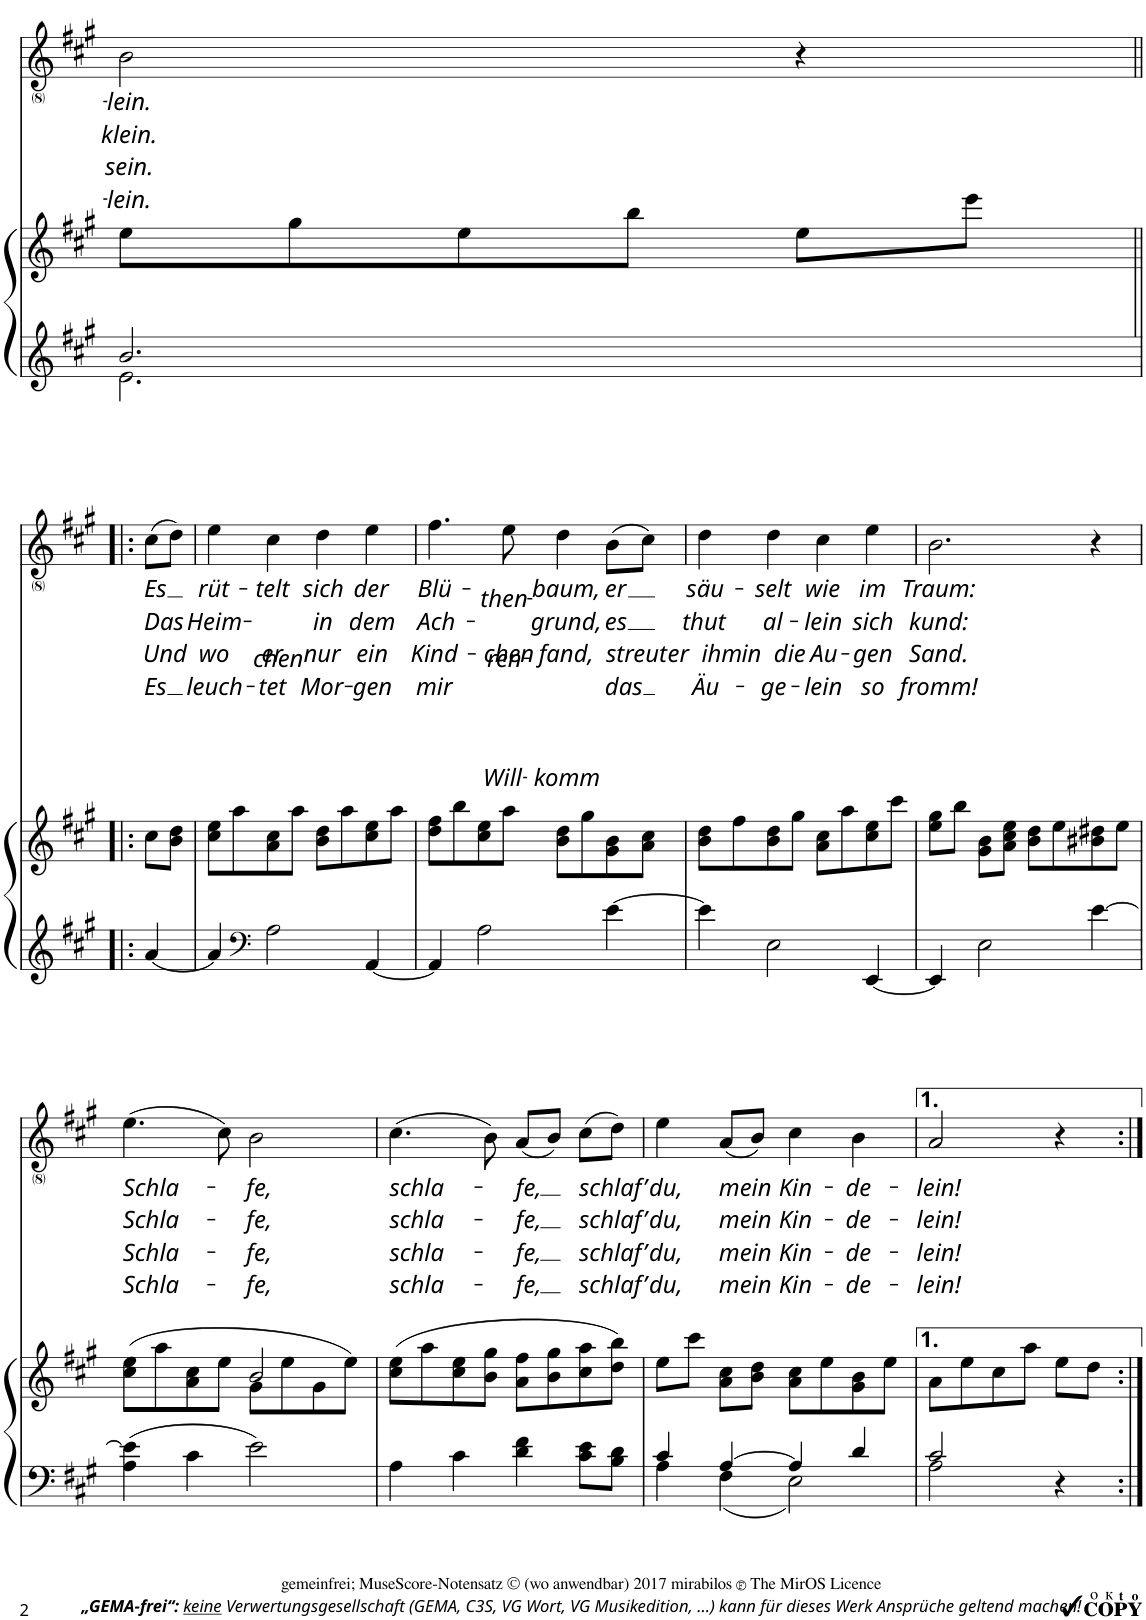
**kern	**kern	**kern	**text	**text	**text	**text
*part2	*part2	*part1	*part1	*part1	*part1	*part1
*staff3	*staff2	*staff1	*staff1	*staff1	*staff1	*staff1
*I"Clavier.	*	*I"Gesang.	*	*	*	*
!!LO:PB:g=z
*clefG2	*clefG2	*clefG2	*	*	*	*
*k[f#c#g#]	*k[f#c#g#]	*k[f#c#g#]	*	*	*	*
*M4/4	*M4/4	*M4/4	*	*	*	*
*met(c)	*met(c)	*met(c)	*	*	*	*
=9	=9	=9	=9	=9	=9	=9
*^	*	*	*	*	*	*
!	!	!	!	!LO:LY:b	!LO:LY:b	!LO:LY:b	!LO:LY:b
2.b/	2.e\	8ee\L	2b\	-lein.	klein.	sein.	-lein.
.	.	8gg#\	.	.	.	.	.
.	.	8ee\	.	.	.	.	.
.	.	8bb\J	.	.	.	.	.
.	.	8ee\L	4r	.	.	.	.
.	.	8eee\J	.	.	.	.	.
*v	*v	*	*	*	*	*	*
!!LO:LB:g=z
=10!|:	=10!|:	=10!|:	=10!|:	=10!|:	=10!|:	=10!|:
!	!	!	!LO:LY:b	!LO:LY:b	!LO:LY:b	!LO:LY:b
[4a/	8cc#\L	(8cc#\L	Es	Das	Und	Es
.	8b\ 8dd\J	8dd\J)	.	.	.	.
=11	=11	=11	=11	=11	=11	=11
!	!	!	!LO:LY:b	!LO:LY:b	!LO:LY:b	!LO:LY:b
4a/]	8cc#\ 8ee\L	4ee\	rüt-	Heim-	wo	leuch-
.	8aa\	.	.	.	.	.
*clefF4	*	*	*	*	*	*
!	!	!	!LO:LY:b	!LO:LY:b	!LO:LY:b	!LO:LY:b
2A\	8a\ 8cc#\	4cc#\	-telt	-chen	er	-tet
.	8aa\J	.	.	.	.	.
!	!	!	!LO:LY:b	!LO:LY:b	!LO:LY:b	!LO:LY:b
.	8b\ 8dd\L	4dd\	sich	in	nur	Mor-
.	8aa\	.	.	.	.	.
!	!	!	!LO:LY:b	!LO:LY:b	!LO:LY:b	!LO:LY:b
[4AA/	8cc#\ 8ee\	4ee\	der	dem	ein	-gen
.	8aa\J	.	.	.	.	.
=12	=12	=12	=12	=12	=12	=12
!	!	!	!LO:LY:b	!LO:LY:b	!LO:LY:b	!LO:LY:b
4AA/]	8dd\ 8ff#\L	4.ff#\	Blü-	Ach-	Kind-	mir
.	8bb\	.	.	.	.	.
2A\	8cc#\ 8ee\	.	.	.	.	.
!	!	!	!LO:LY:b	!LO:LY:b	!LO:LY:b	!LO:LY:b
.	8aa\J	8ee\	-then-	-ren-	-chen	Will-
!	!	!	!LO:LY:b	!LO:LY:b	!LO:LY:b	!LO:LY:b
.	8b\ 8dd\L	4dd\	-baum,	-grund,	fand,	-komm
.	8gg#\	.	.	.	.	.
!	!	!	!LO:LY:b	!LO:LY:b	!LO:LY:b	!LO:LY:b
[4e\	8g#\ 8b\	(8b\L	er	es	streut	das
.	8a\ 8cc#\J	8cc#\J)	.	.	.	.
=13	=13	=13	=13	=13	=13	=13
!	!	!	!LO:LY:b	!LO:LY:b	!LO:LY:b	!LO:LY:b
4e\]	8b\ 8dd\L	4dd\	säu-	thut	er ihm	Äu-
.	8ff#\	.	.	.	.	.
!	!	!	!LO:LY:b	!LO:LY:b	!LO:LY:b	!LO:LY:b
2E\	8b\ 8dd\	4dd\	-selt	al-	in die	-ge-
.	8gg#\J	.	.	.	.	.
!	!	!	!LO:LY:b	!LO:LY:b	!LO:LY:b	!LO:LY:b
.	8a\ 8cc#\L	4cc#\	wie	-lein	Au-	-lein
.	8aa\	.	.	.	.	.
!	!	!	!LO:LY:b	!LO:LY:b	!LO:LY:b	!LO:LY:b
[4EE/	8cc#\ 8ee\	4ee\	im	sich	-gen	so
.	8ccc#\J	.	.	.	.	.
=14	=14	=14	=14	=14	=14	=14
!	!	!	!LO:LY:b	!LO:LY:b	!LO:LY:b	!LO:LY:b
4EE/]	8ee\ 8gg#\L	2.b\	Traum:	kund:	Sand.	fromm!
.	8bb\J	.	.	.	.	.
2E\	8g#\ 8b\L	.	.	.	.	.
.	8a\ 8cc#\ 8ee\J	.	.	.	.	.
.	8b\ 8dd\L	.	.	.	.	.
.	8ee\	.	.	.	.	.
[4e\	8b#X\ 8dd#X\	4r	.	.	.	.
.	8ee\J	.	.	.	.	.
!!LO:LB:g=z
=15	=15	=15	=15	=15	=15	=15
*	*^	*	*	*	*	*
!	!	!	!	!LO:LY:b	!LO:LY:b	!LO:LY:b	!LO:LY:b
4A\ 4e\]	(8cc#\ 8ee\L	2ryy	(4.ee\	Schla-	Schla-	Schla-	Schla-
.	8aa\	.	.	.	.	.	.
4c#\	8a\ 8cc#\	.	.	.	.	.	.
.	8ee\J	.	8cc#\)	.	.	.	.
!	!	!	!	!LO:LY:b	!LO:LY:b	!LO:LY:b	!LO:LY:b
2e\	8g#\L	2b/	2b\	-fe,	-fe,	-fe,	-fe,
.	8ee\	.	.	.	.	.	.
.	8g#\	.	.	.	.	.	.
.	8ee\J)	.	.	.	.	.	.
*	*v	*v	*	*	*	*	*
=16	=16	=16	=16	=16	=16	=16
!	!	!	!LO:LY:b	!LO:LY:b	!LO:LY:b	!LO:LY:b
4A\	(8cc#\ 8ee\L	(4.cc#\	schla-	schla-	schla-	schla-
.	8aa\	.	.	.	.	.
4c#\	8cc#\ 8ee\	.	.	.	.	.
.	8b\ 8gg#\J	8b\)	.	.	.	.
!	!	!	!LO:LY:b	!LO:LY:b	!LO:LY:b	!LO:LY:b
4d\ 4f#\	8a\ 8ff#\L	(8a/L	-fe,	-fe,	-fe,	-fe,
.	8b\ 8gg#\	8b/J)	.	.	.	.
!	!	!	!LO:LY:b	!LO:LY:b	!LO:LY:b	!LO:LY:b
8c#\ 8e\L	8cc#\ 8aa\	(8cc#\L	schlaf’	schlaf’	schlaf’	schlaf’
8B\ 8d\J	8dd\ 8bb\J)	8dd\J)	.	.	.	.
=17	=17	=17	=17	=17	=17	=17
*^	*	*	*	*	*	*
!	!	!	!	!LO:LY:b	!LO:LY:b	!LO:LY:b	!LO:LY:b
4c#/	4A\	8ee\L	4ee\	du,	du,	du,	du,
.	.	8ccc#\J	.	.	.	.	.
!	!	!	!	!LO:LY:b	!LO:LY:b	!LO:LY:b	!LO:LY:b
[4A/	4F#\	8a\ 8cc#\L	(8a/L	mein	mein	mein	mein
.	.	8b\ 8dd\J	8b/J)	.	.	.	.
!	!	!	!	!LO:LY:b	!LO:LY:b	!LO:LY:b	!LO:LY:b
4A/]	2E\	8a\ 8cc#\L	4cc#\	Kin-	Kin-	Kin-	Kin-
.	.	8ee\	.	.	.	.	.
!	!	!	!	!LO:LY:b	!LO:LY:b	!LO:LY:b	!LO:LY:b
4d/	.	8g#\ 8b\	4b\	-de-	-de-	-de-	-de-
.	.	8ee\J	.	.	.	.	.
=18	=18	=18	=18	=18	=18	=18	=18
!	!	!	!	!LO:LY:b	!LO:LY:b	!LO:LY:b	!LO:LY:b
2c#/	2A\	8a\L	2a/	-lein!	-lein!	-lein!	-lein!
.	.	8ee\	.	.	.	.	.
.	.	8cc#\	.	.	.	.	.
.	.	8aa\J	.	.	.	.	.
4r	4ryy	8ee\L	4r	.	.	.	.
.	.	8dd\J	.	.	.	.	.
*v	*v	*	*	*	*	*	*
=:|!	=:|!	=:|!	=:|!	=:|!	=:|!	=:|!
*-	*-	*-	*-	*-	*-	*-
